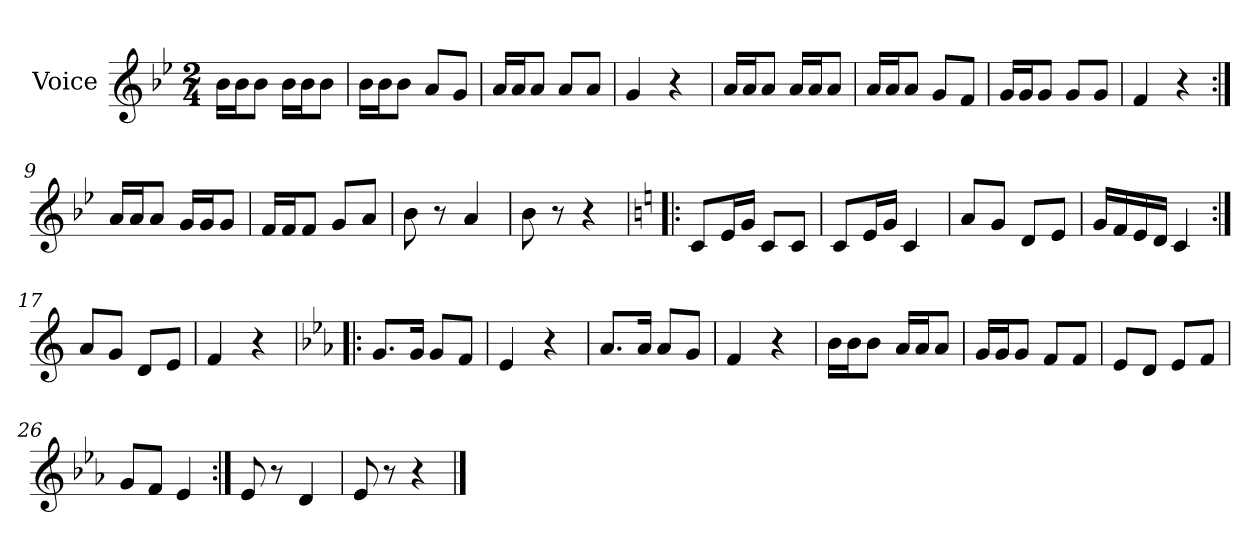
**kern
*part1
*staff1
*I"Voice
*clefG2
*k[b-e-]
*B-:
*M2/4
=1
16b-\L
16b-\
8b-\J
16b-\L
16b-\
8b-\J
=2
16b-\L
16b-\
8b-\J
8a/L
8g/J
=3
16a/L
16a/
8a/J
8a/L
8a/J
=4
4g/
4r
=5
16a/L
16a/
8a/J
16a/L
16a/
8a/J
=6
16a/L
16a/
8a/J
8g/L
8f/J
!!LO:LB:g=z
=7
16g/L
16g/
8g/J
8g/L
8g/J
=8
4f/
4r
=9:|!
16a/L
16a/
8a/J
16g/L
16g/
8g/J
=10
16f/L
16f/
8f/J
8g/L
8a/J
=11
8b-\
8r
4a/
=12
8b-\
8r
4r
!!LO:LB:g=z
=13!|:
*k[]
*C:
8c/L
16e/
16g/J
8c/L
8c/J
=14
8c/L
16e/
16g/J
4c/
=15
8a/L
8g/J
8d/L
8e/J
=16
16g/L
16f/
16e/
16d/J
4c/
=17:|!
8a/L
8g/J
8d/L
8e/J
=18
4f/
4r
!!LO:LB:g=z
=19!|:
*k[b-e-a-]
*E-:
8.g/L
16g/J
8g/L
8f/J
=20
4e-/
4r
=21
8.a-/L
16a-/J
8a-/L
8g/J
=22
4f/
4r
=23
16b-\L
16b-\
8b-\J
16a-/L
16a-/
8a-/J
=24
16g/L
16g/
8g/J
8f/L
8f/J
=25
8e-/L
8d/J
8e-/L
8f/J
=26
8g/L
8f/J
4e-/
=27:|!
8e-/
8r
4d/
=28
8e-/
8r
4r
==
*-
